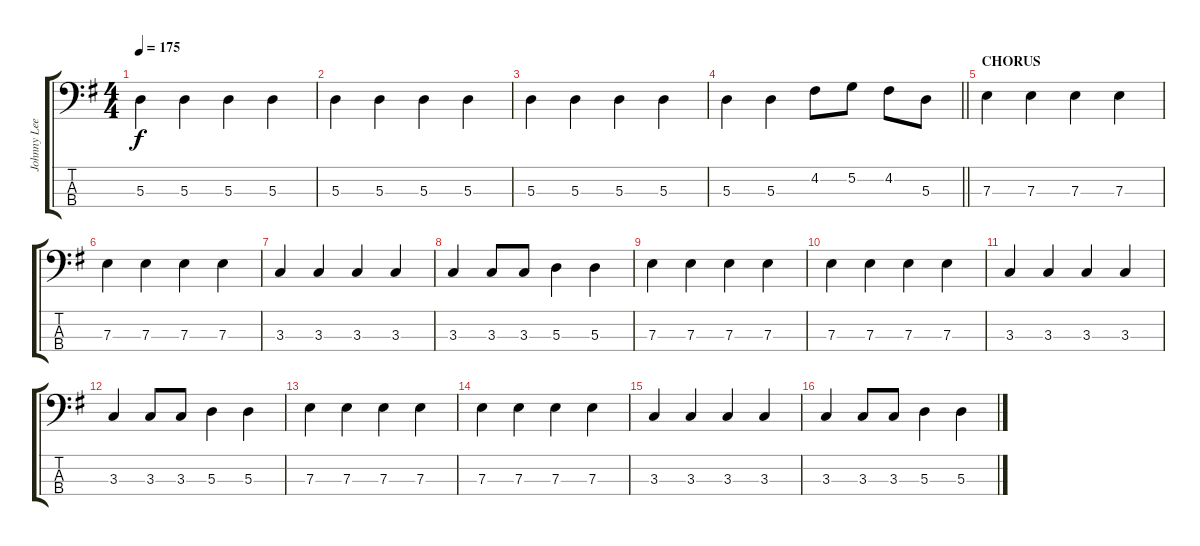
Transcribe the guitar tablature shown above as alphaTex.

\track ("Johnny Lee Middleton" "Johnny Lee") {instrument electricbassfinger}
\staff {score tabs}
\tuning (G2 D2 A1 E1) {hide}
\ts (4 4)
\tempo 175
\clef f4
\ks eminor
5.3.4{dy f} 5.3.4 5.3.4 5.3.4 |
5.3.4 5.3.4 5.3.4 5.3.4 |
5.3.4 5.3.4 5.3.4 5.3.4 |
\barLineRight lightlight
5.3.4 5.3.4 4.2.8 5.2.8 4.2.8 5.3.8 |
\section ("" "CHORUS")
7.3.4 7.3.4 7.3.4 7.3.4 |
7.3.4 7.3.4 7.3.4 7.3.4 |
3.3.4 3.3.4 3.3.4 3.3.4 |
3.3.4 3.3.8 3.3.8 5.3.4 5.3.4 |
7.3.4 7.3.4 7.3.4 7.3.4 |
7.3.4 7.3.4 7.3.4 7.3.4 |
3.3.4 3.3.4 3.3.4 3.3.4 |
3.3.4 3.3.8 3.3.8 5.3.4 5.3.4 |
7.3.4 7.3.4 7.3.4 7.3.4 |
7.3.4 7.3.4 7.3.4 7.3.4 |
3.3.4 3.3.4 3.3.4 3.3.4 |
3.3.4 3.3.8 3.3.8 5.3.4 5.3.4
